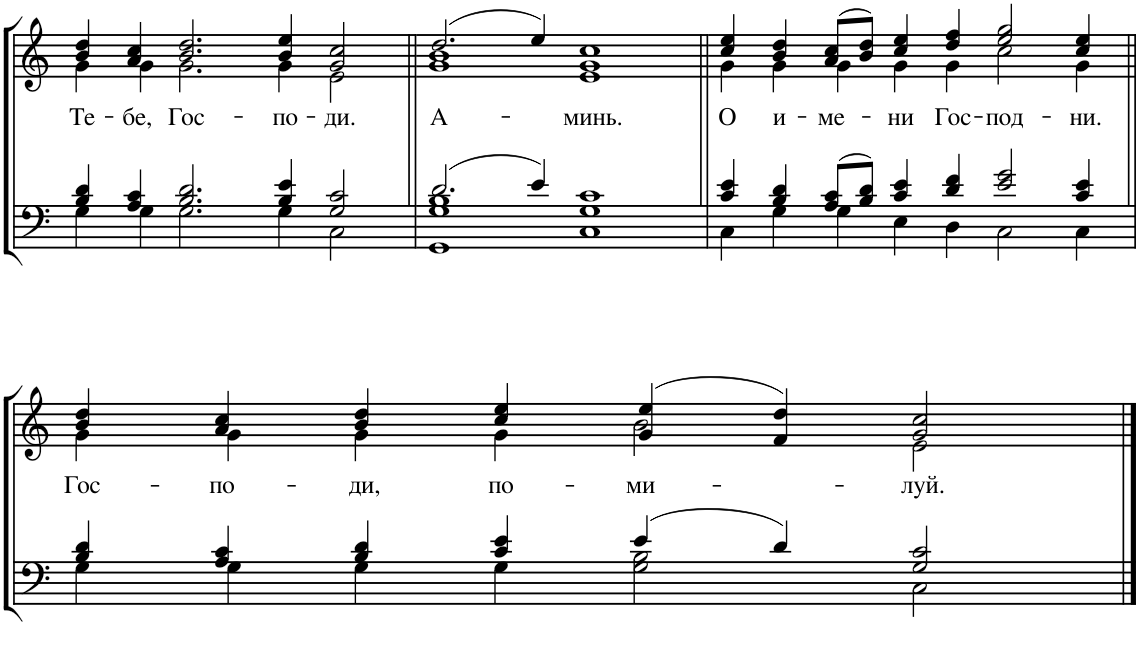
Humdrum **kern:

**kern	**kern	**text
*part1	*part1	*part1
*staff2	*staff1	*staff1
*I"Piano	*	*
*I'Pno.	*	*
!!LO:PB:g=z
*clefF4	*clefG2	*
*k[]	*k[]	*
*M63/4	*M63/4	*
=19	=19	=19
*^	*^	*
!	!	!	!	!LO:LY:b
4B/ 4d/	4G\	4b/ 4dd/	4g\	Те-
!	!	!	!	!LO:LY:b
4A/ 4c/	4G\	4a/ 4cc/	4g\	-бе,
!	!	!	!	!LO:LY:b
2.B/ 2.d/	2.G\	2.b/ 2.dd/	2.g\	Гос-
!	!	!	!	!LO:LY:b
4B/ 4e/	4G\	4b/ 4ee/	4g\	-по-
!	!	!	!	!LO:LY:b
2G/ 2c/	2C\	2g/ 2cc/	2e\	-ди.
=20||	=20||	=20||	=20||	=20||
!	!	!	!	!LO:LY:b
2.d/	1GG 1G 1B	(2.dd/	1g 1b	А-
4e/	.	4ee/)	.	.
!	!	!	!	!LO:LY:b
1c	1C 1G	1cc	1e 1g	-минь.
=21||	=21||	=21||	=21||	=21||
!	!	!	!	!LO:LY:b
4c/ 4e/	4C\	4cc/ 4ee/	4g\	О
!	!	!	!	!LO:LY:b
4B/ 4d/	4G\	4b/ 4dd/	4g\	и-
!	!	!	!	!LO:LY:b
8A/ 8c/L	4G\	(8a/ 8cc/L	4g\	-ме-
8B/ 8d/J	.	8b/ 8dd/J)	.	.
!	!	!	!	!LO:LY:b
4c/ 4e/	4E\	4cc/ 4ee/	4g\	-ни
!	!	!	!	!LO:LY:b
4d/ 4f/	4D\	4dd/ 4ff/	4g\	Гос-
!	!	!	!	!LO:LY:b
2e/ 2g/	2C\	2ee/ 2gg/	2cc\	-под-
!	!	!	!	!LO:LY:b
4c/ 4e/	4C\	4cc/ 4ee/	4g\	-ни.
!!LO:LB:g=z	!!
=22||	=22||	=22||	=22||	=22||
!	!	!	!	!LO:LY:b
4B/ 4d/	4G\	4b/ 4dd/	4g\	Гос-
!	!	!	!	!LO:LY:b
4A/ 4c/	4G\	4a/ 4cc/	4g\	-по-
!	!	!	!	!LO:LY:b
4B/ 4d/	4G\	4b/ 4dd/	4g\	-ди,
!	!	!	!	!LO:LY:b
4c/ 4e/	4G\	4cc/ 4ee/	4g\	по-
!	!	!	!	!LO:LY:b
4e/	2G\ 2B\	(4g/ 4ee/	2b\	-ми-
4d/	.	4f/ 4dd/)	.	.
!	!	!	!	!LO:LY:b
2G/ 2c/	2C\	2g/ 2cc/	2e\	-луй.
*v	*v	*	*	*
*	*v	*v	*
==	==	==
*-	*-	*-
